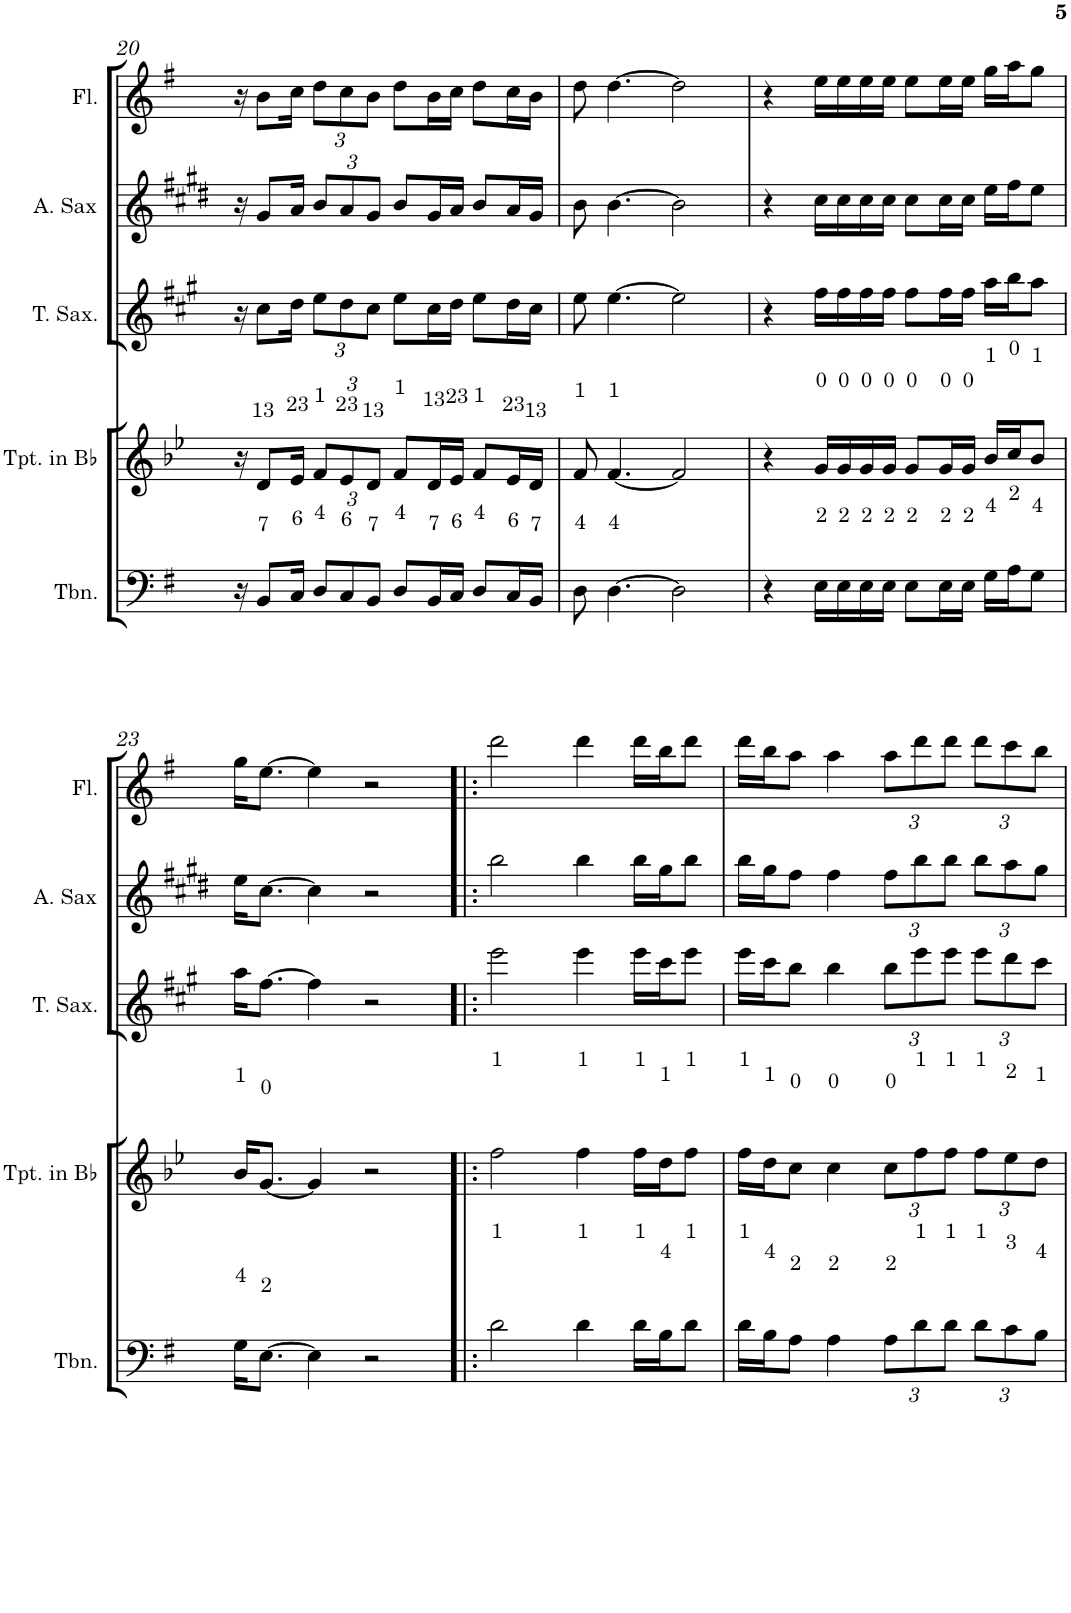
**kern	**kern	**kern	**kern	**kern
*part5	*part4	*part3	*part2	*part1
*staff5	*staff4	*staff3	*staff2	*staff1
*I"Trombone	*I"Trumpet in Bb	*I"Tenor Saxophone	*I"Alto Saxophone	*I"Flauta
*I'Tbn.	*I'Tpt. in Bb	*I'T. Sax.	*I'A. Sax	*I'Fl.
!!LO:PB:g=z
*clefF4	*clefG2	*clefG2	*clefG2	*clefG2
*	*Trd1c2	*Trd8c14	*Trd5c9	*
*k[f#]	*k[b-e-]	*k[f#c#g#]	*k[f#c#g#d#]	*k[f#]
*M4/4	*M4/4	*M4/4	*M4/4	*M4/4
=20	=20	=20	=20	=20
16r	16r	16r	16r	16r
8BB/L	8d/L	8cc#\L	8g#/L	8b\L
16C/Jk	16e-/Jk	16dd\Jk	16a/Jk	16cc\Jk
*Xbrackettup	*Xbrackettup	*Xbrackettup	*Xbrackettup	*Xbrackettup
12D/L	12f/L	12ee\L	12b/L	12dd\L
12C/	12e-/	12dd\	12a/	12cc\
12BB/J	12d/J	12cc#\J	12g#/J	12b\J
8D/L	8f/L	8ee\L	8b/L	8dd\L
16BB/L	16d/L	16cc#\L	16g#/L	16b\L
16C/JJ	16e-/JJ	16dd\JJ	16a/JJ	16cc\JJ
8D/L	8f/L	8ee\L	8b/L	8dd\L
16C/L	16e-/L	16dd\L	16a/L	16cc\L
16BB/JJ	16d/JJ	16cc#\JJ	16g#/JJ	16b\JJ
=21	=21	=21	=21	=21
8D\	8f/	8ee\	8b\	8dd\
[4.D\	[4.f/	[4.ee\	[4.b\	[4.dd\
2D\]	2f/]	2ee\]	2b\]	2dd\]
=22	=22	=22	=22	=22
4r	4r	4r	4r	4r
16E\LL	16g/LL	16ff#\LL	16cc#\LL	16ee\LL
16E\	16g/	16ff#\	16cc#\	16ee\
16E\	16g/	16ff#\	16cc#\	16ee\
16E\JJ	16g/JJ	16ff#\JJ	16cc#\JJ	16ee\JJ
8E\L	8g/L	8ff#\L	8cc#\L	8ee\L
16E\L	16g/L	16ff#\L	16cc#\L	16ee\L
16E\JJ	16g/JJ	16ff#\JJ	16cc#\JJ	16ee\JJ
16G\LL	16b-/LL	16aa\LL	16ee\LL	16gg\LL
16A\J	16cc/J	16bb\J	16ff#\J	16aa\J
8G\J	8b-/J	8aa\J	8ee\J	8gg\J
!!LO:LB:g=z
=23	=23	=23	=23	=23
16G\KL	16b-/KL	16aa\KL	16ee\KL	16gg\KL
[8.E\J	[8.g/J	[8.ff#\J	[8.cc#\J	[8.ee\J
4E\]	4g/]	4ff#\]	4cc#\]	4ee\]
2r	2r	2r	2r	2r
=24!|:	=24!|:	=24!|:	=24!|:	=24!|:
2d\	2ff\	2eee\	2bb\	2ddd\
4d\	4ff\	4eee\	4bb\	4ddd\
16d\LL	16ff\LL	16eee\LL	16bb\LL	16ddd\LL
16B\J	16dd\J	16ccc#\J	16gg#\J	16bb\J
8d\J	8ff\J	8eee\J	8bb\J	8ddd\J
=25	=25	=25	=25	=25
16d\LL	16ff\LL	16eee\LL	16bb\LL	16ddd\LL
16B\J	16dd\J	16ccc#\J	16gg#\J	16bb\J
8A\J	8cc\J	8bb\J	8ff#\J	8aa\J
4A\	4cc\	4bb\	4ff#\	4aa\
12A\L	12cc\L	12bb\L	12ff#\L	12aa\L
12d\	12ff\	12eee\	12bb\	12ddd\
12d\J	12ff\J	12eee\J	12bb\J	12ddd\J
12d\L	12ff\L	12eee\L	12bb\L	12ddd\L
12c\	12ee-\	12ddd\	12aa\	12ccc\
12B\J	12dd\J	12ccc#\J	12gg#\J	12bb\J
=	=	=	=	=
*-	*-	*-	*-	*-
